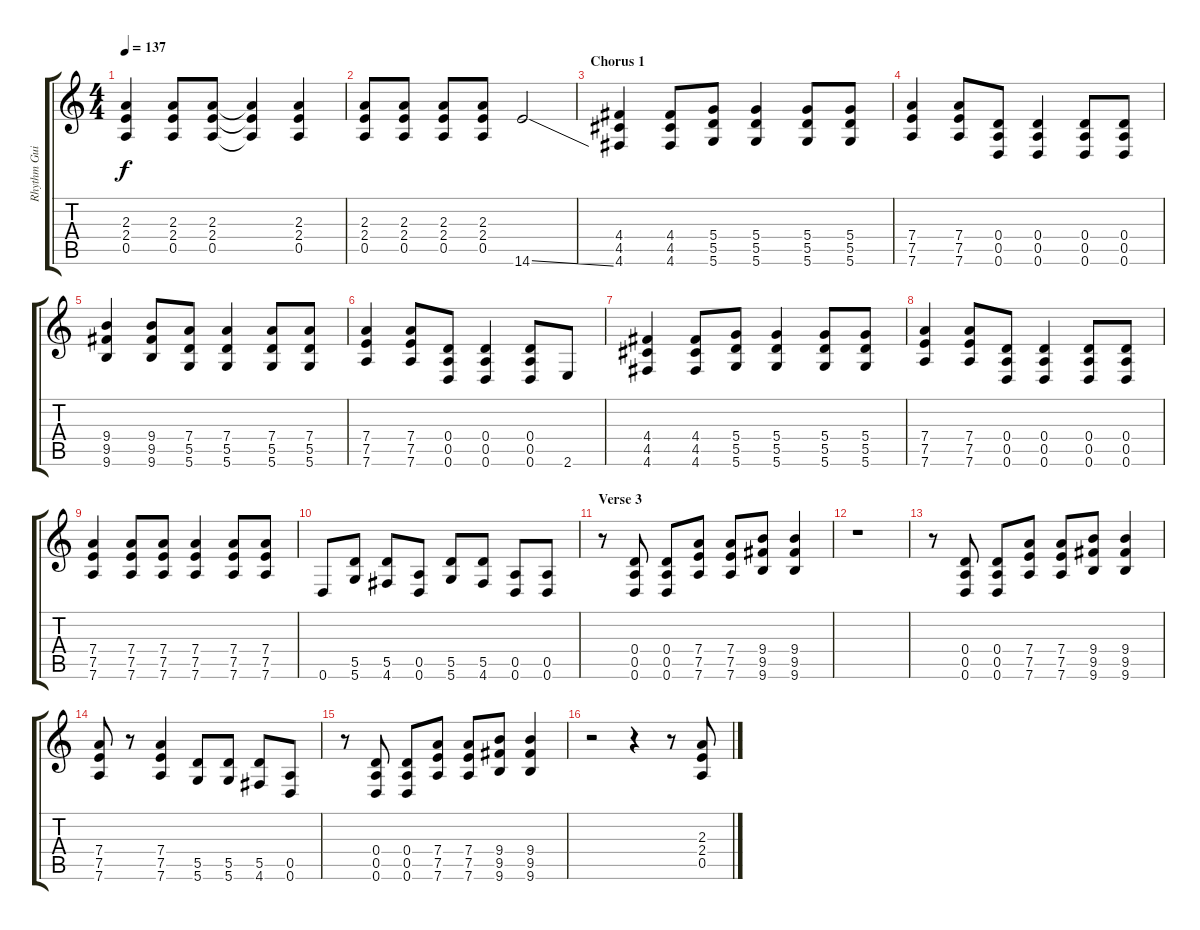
\track ("Rhythm Guitar 1" "Rhythm Gui") {instrument overdrivenguitar}
\staff {score tabs}
\tuning (E4 B3 G3 D3 A2 D2) {hide}
\ts (4 4)
\tempo 137
\clef g2
\ks c
(2.3 2.4 0.5).4{dy f} (2.3 2.4 0.5).8 (2.3 2.4 0.5).8 (2.3{t} 2.4{t} 0.5{t}).4 (2.3 2.4 0.5).4 |
(2.3 2.4 0.5).8 (2.3 2.4 0.5).8 (2.3 2.4 0.5).8 (2.3 2.4 0.5).8 14.6{ss}.2 |
\section ("" "Chorus 1")
(4.4 4.5 4.6).4 (4.4 4.5 4.6).8 (5.4 5.5 5.6).8 (5.4 5.5 5.6).4 (5.4 5.5 5.6).8 (5.4 5.5 5.6).8 |
(7.4 7.5 7.6).4 (7.4 7.5 7.6).8 (0.4 0.5 0.6).8 (0.4 0.5 0.6).4 (0.4 0.5 0.6).8 (0.4 0.5 0.6).8 |
(9.4 9.5 9.6).4 (9.4 9.5 9.6).8 (7.4 5.5 5.6).8 (7.4 5.5 5.6).4 (7.4 5.5 5.6).8 (7.4 5.5 5.6).8 |
(7.4 7.5 7.6).4 (7.4 7.5 7.6).8 (0.4 0.5 0.6).8 (0.4 0.5 0.6).4 (0.4 0.5 0.6).8 2.6.8 |
(4.4 4.5 4.6).4 (4.4 4.5 4.6).8 (5.4 5.5 5.6).8 (5.4 5.5 5.6).4 (5.4 5.5 5.6).8 (5.4 5.5 5.6).8 |
(7.4 7.5 7.6).4 (7.4 7.5 7.6).8 (0.4 0.5 0.6).8 (0.4 0.5 0.6).4 (0.4 0.5 0.6).8 (0.4 0.5 0.6).8 |
(7.4 7.5 7.6).4 (7.4 7.5 7.6).8 (7.4 7.5 7.6).8 (7.4 7.5 7.6).4 (7.4 7.5 7.6).8 (7.4 7.5 7.6).8 |
0.6.8 (5.5 5.6).8 (5.5 4.6).8 (0.5 0.6).8 (5.5 5.6).8 (5.5 4.6).8 (0.5 0.6).8 (0.5 0.6).8 |
\section ("" "Verse 3")
r.8 (0.4 0.5 0.6).8 (0.4 0.5 0.6).8 (7.4 7.5 7.6).8 (7.4 7.5 7.6).8 (9.4 9.5 9.6).8 (9.4 9.5 9.6).4 |
r.1 |
r.8 (0.4 0.5 0.6).8 (0.4 0.5 0.6).8 (7.4 7.5 7.6).8 (7.4 7.5 7.6).8 (9.4 9.5 9.6).8 (9.4 9.5 9.6).4 |
(7.4 7.5 7.6).8 r.8 (7.4 7.5 7.6).4 (5.5 5.6).8 (5.5 5.6).8 (5.5 4.6).8 (0.5 0.6).8 |
r.8 (0.4 0.5 0.6).8 (0.4 0.5 0.6).8 (7.4 7.5 7.6).8 (7.4 7.5 7.6).8 (9.4 9.5 9.6).8 (9.4 9.5 9.6).4 |
r.2 r.4 r.8 (2.3 2.4 0.5).8
